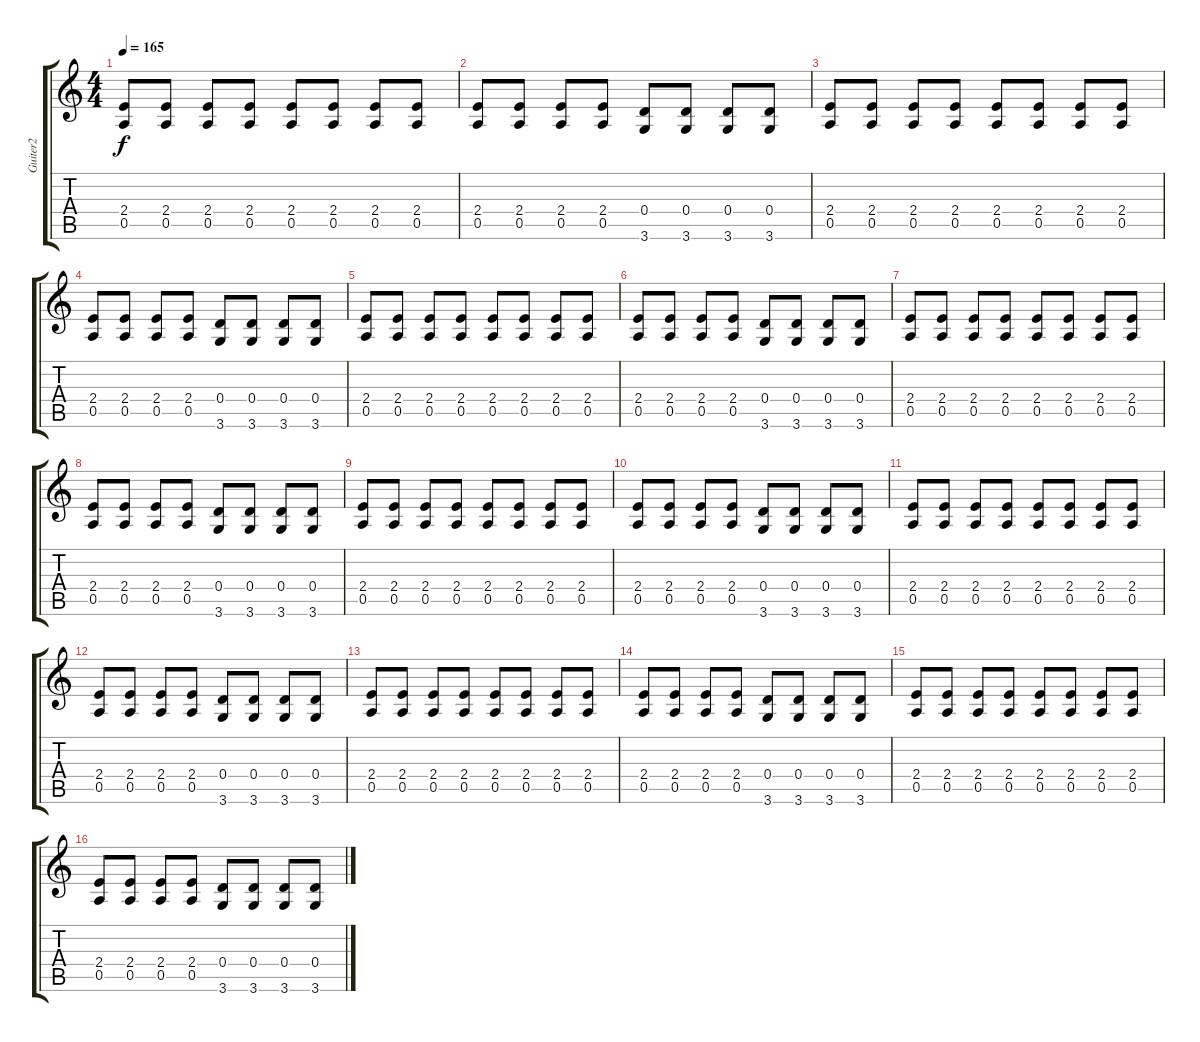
\track ("Guiter2" "Guiter2") {instrument distortionguitar}
\staff {score tabs}
\tuning (E4 B3 G3 D3 A2 E2) {hide}
\ts (4 4)
\tempo 165
\clef g2
\ks c
(2.4 0.5).8{dy f} (2.4 0.5).8 (2.4 0.5).8 (2.4 0.5).8 (2.4 0.5).8 (2.4 0.5).8 (2.4 0.5).8 (2.4 0.5).8 |
(2.4 0.5).8 (2.4 0.5).8 (2.4 0.5).8 (2.4 0.5).8 (0.4 3.6).8 (0.4 3.6).8 (0.4 3.6).8 (0.4 3.6).8 |
(2.4 0.5).8 (2.4 0.5).8 (2.4 0.5).8 (2.4 0.5).8 (2.4 0.5).8 (2.4 0.5).8 (2.4 0.5).8 (2.4 0.5).8 |
(2.4 0.5).8 (2.4 0.5).8 (2.4 0.5).8 (2.4 0.5).8 (0.4 3.6).8 (0.4 3.6).8 (0.4 3.6).8 (0.4 3.6).8 |
(2.4 0.5).8 (2.4 0.5).8 (2.4 0.5).8 (2.4 0.5).8 (2.4 0.5).8 (2.4 0.5).8 (2.4 0.5).8 (2.4 0.5).8 |
(2.4 0.5).8 (2.4 0.5).8 (2.4 0.5).8 (2.4 0.5).8 (0.4 3.6).8 (0.4 3.6).8 (0.4 3.6).8 (0.4 3.6).8 |
(2.4 0.5).8 (2.4 0.5).8 (2.4 0.5).8 (2.4 0.5).8 (2.4 0.5).8 (2.4 0.5).8 (2.4 0.5).8 (2.4 0.5).8 |
(2.4 0.5).8 (2.4 0.5).8 (2.4 0.5).8 (2.4 0.5).8 (0.4 3.6).8 (0.4 3.6).8 (0.4 3.6).8 (0.4 3.6).8 |
(2.4 0.5).8 (2.4 0.5).8 (2.4 0.5).8 (2.4 0.5).8 (2.4 0.5).8 (2.4 0.5).8 (2.4 0.5).8 (2.4 0.5).8 |
(2.4 0.5).8 (2.4 0.5).8 (2.4 0.5).8 (2.4 0.5).8 (0.4 3.6).8 (0.4 3.6).8 (0.4 3.6).8 (0.4 3.6).8 |
(2.4 0.5).8 (2.4 0.5).8 (2.4 0.5).8 (2.4 0.5).8 (2.4 0.5).8 (2.4 0.5).8 (2.4 0.5).8 (2.4 0.5).8 |
(2.4 0.5).8 (2.4 0.5).8 (2.4 0.5).8 (2.4 0.5).8 (0.4 3.6).8 (0.4 3.6).8 (0.4 3.6).8 (0.4 3.6).8 |
(2.4 0.5).8 (2.4 0.5).8 (2.4 0.5).8 (2.4 0.5).8 (2.4 0.5).8 (2.4 0.5).8 (2.4 0.5).8 (2.4 0.5).8 |
(2.4 0.5).8 (2.4 0.5).8 (2.4 0.5).8 (2.4 0.5).8 (0.4 3.6).8 (0.4 3.6).8 (0.4 3.6).8 (0.4 3.6).8 |
(2.4 0.5).8 (2.4 0.5).8 (2.4 0.5).8 (2.4 0.5).8 (2.4 0.5).8 (2.4 0.5).8 (2.4 0.5).8 (2.4 0.5).8 |
(2.4 0.5).8 (2.4 0.5).8 (2.4 0.5).8 (2.4 0.5).8 (0.4 3.6).8 (0.4 3.6).8 (0.4 3.6).8 (0.4 3.6).8
